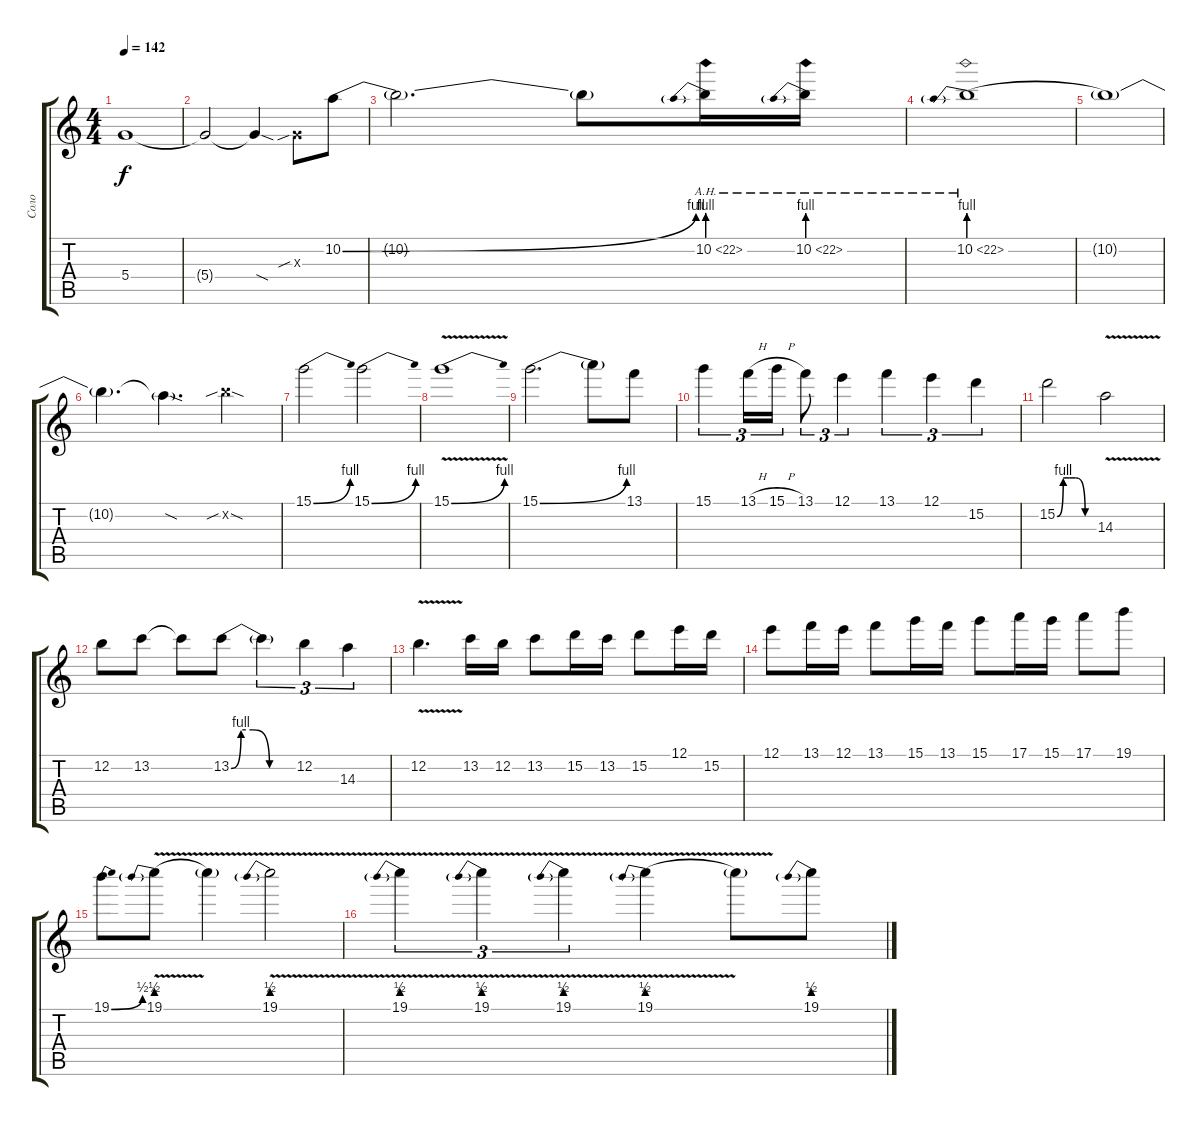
\track ("Соло" "Соло") {instrument acousticguitarsteel}
\staff {score tabs}
\tuning (E4 B3 G3 D3 A2 E2) {hide}
\ts (4 4)
\tempo 142
\clef g2
\ks c
5.4.1{dy f} |
5.4{t}.2 5.4{sod t}.4 0.3{sib x}.8 10.2{be (bend 0 0 60 4)}.8 |
10.2{t}.2{d} 10.2{t}.8 10.2{be (prebend 0 4 60 4) ah 12}.16 10.2{be (prebend 0 4 60 4) ah 12}.16 |
10.2{be (prebend 0 4 60 4) ah 12}.1 |
10.2{t}.1 |
10.2{t}.4{d} 10.2{sod t}.4{d} 12.2{sib sod x}.4 |
15.1{be (bend 0 0 60 4)}.2 15.1{be (bend 0 0 60 4)}.2 |
15.1{be (bend 0 0 60 4) v}.1 |
15.1{be (bend 0 0 60 4)}.2{d} 15.1{t}.8 13.1.8 |
15.1.4{tu (3 2)} 13.1{h}.16{tu (3 2)} 15.1{h}.16{tu (3 2)} 13.1.8{tu (3 2)} 12.1.4{tu (3 2)} 13.1.4{tu (3 2)} 12.1.4{tu (3 2)} 15.2.4{tu (3 2)} |
15.2{be (custom 0 0 10 4 20 4 30 4 46 0 60 0)}.2 14.3{v}.2 |
12.2.8 13.2.8 13.2{t}.8 13.2{be (custom 0 0 9 4 20 4 35 0 60 0)}.8 13.2{t}.4{tu (3 2)} 12.2.4{tu (3 2)} 14.3.4{tu (3 2)} |
12.2{v}.4{d} 13.2.16 12.2.16 13.2.8 15.2.16 13.2.16 15.2.8 12.1.16 15.2.16 |
12.1.8 13.1.16 12.1.16 13.1.8 15.1.16 13.1.16 15.1.8 17.1.16 15.1.16 17.1.8 19.1.8 |
19.1{be (bend 0 0 60 2)}.8 19.1{be (prebend 0 2 60 2) v}.8 19.1{t}.4 19.1{be (prebend 0 2 60 2) v}.2 |
19.1{be (prebend 0 2 60 2) v}.4{tu (3 2)} 19.1{be (prebend 0 2 60 2) v}.4{tu (3 2)} 19.1{be (prebend 0 2 60 2) v}.4{tu (3 2)} 19.1{be (prebend 0 2 60 2) v}.4 19.1{t}.8 19.1{be (prebend 0 2 60 2)}.8
